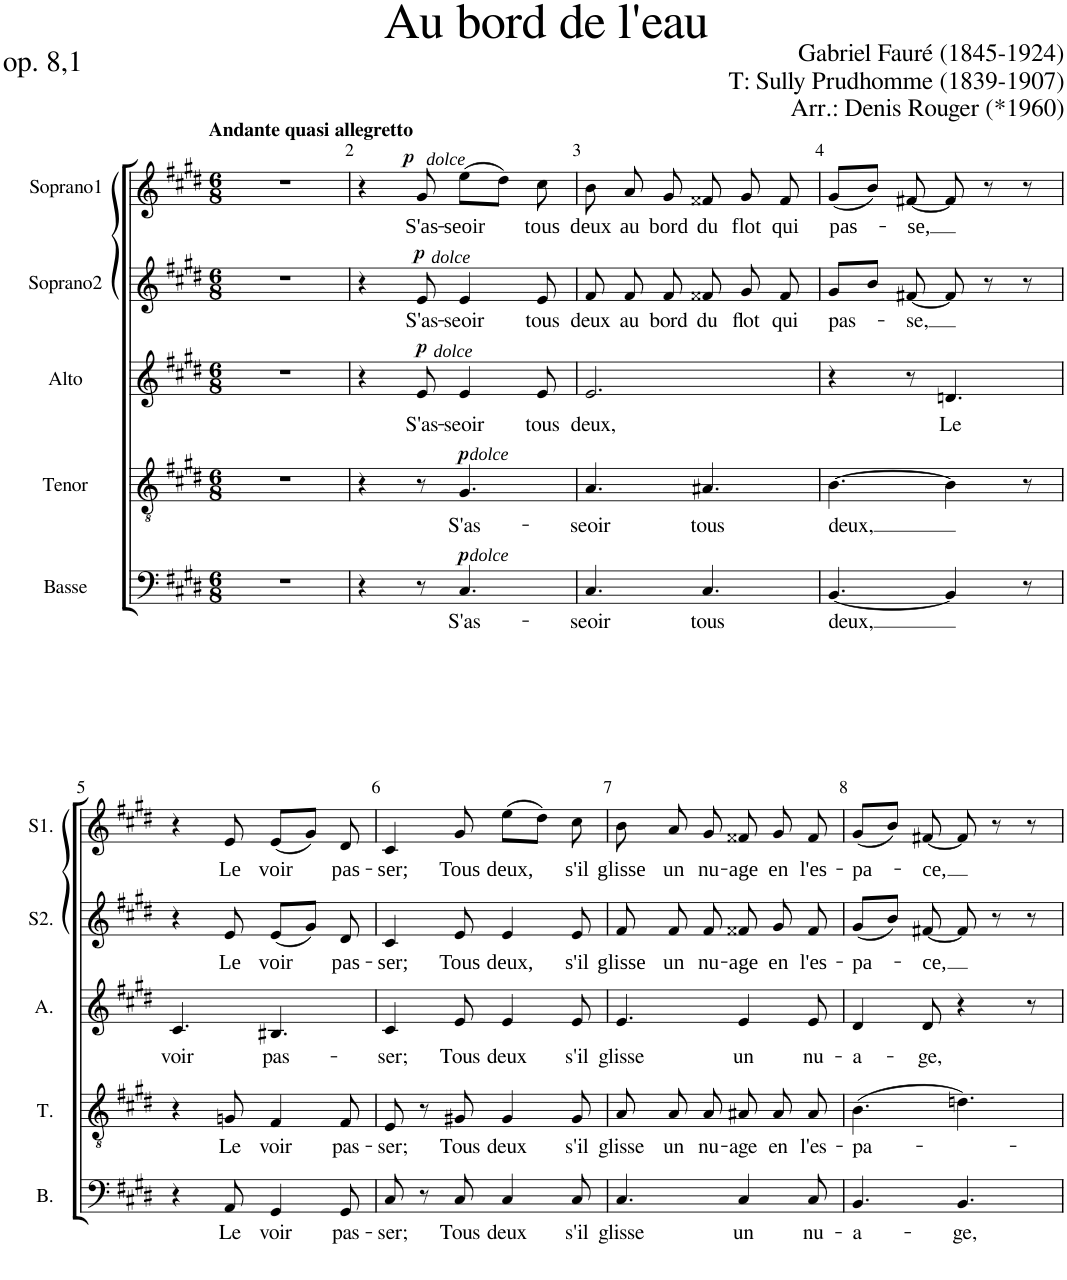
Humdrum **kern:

**kern	**text	**dynam	**kern	**text	**dynam	**kern	**text	**dynam	**kern	**text	**dynam	**kern	**text	**dynam
*part5	*part5	*part5	*part4	*part4	*part4	*part3	*part3	*part3	*part2	*part2	*part2	*part1	*part1	*part1
*staff5	*staff5	*staff5	*staff4	*staff4	*staff4	*staff3	*staff3	*staff3	*staff2	*staff2	*staff2	*staff1	*staff1	*staff1
*I"Basse	*	*	*I"Tenor	*	*	*I"Alto	*	*	*I"Soprano2	*	*	*I"Soprano1	*	*
*I'B.	*	*	*I'T.	*	*	*I'A.	*	*	*I'S2.	*	*	*I'S1.	*	*
*clefF4	*	*	*clefGv2	*	*	*clefG2	*	*	*clefG2	*	*	*clefG2	*	*
*k[f#c#g#d#]	*	*	*k[f#c#g#d#]	*	*	*k[f#c#g#d#]	*	*	*k[f#c#g#d#]	*	*	*k[f#c#g#d#]	*	*
*M6/8	*	*	*M6/8	*	*	*M6/8	*	*	*M6/8	*	*	*M6/8	*	*
=1	=1	=1	=1	=1	=1	=1	=1	=1	=1	=1	=1	=1	=1	=1
!	!	!	!	!	!	!	!	!	!	!	!	!LO:TX:a:B:t=Andante quasi allegretto	!	!
2.r	.	.	2.r	.	.	2.r	.	.	2.r	.	.	2.r	.	.
=2	=2	=2	=2	=2	=2	=2	=2	=2	=2	=2	=2	=2	=2	=2
!	!	!	!	!	!	!	!	!	!	!	!	!	!	!LO:DY:a
4r	.	.	4r	.	.	4r	.	.	4r	.	.	4r	.	p
!	!	!	!	!	!	!	!LO:LY:b	!LO:DY:a	!	!LO:LY:b	!LO:DY:a	!	!LO:LY:b	!LO:DY:a
8r	.	.	8r	.	.	8e/	S'as-	p	8e/	S'as-	p	8g#/	S'as-	other-dynamics
!	!LO:LY:b	!LO:DY:a	!	!LO:LY:b	!	!	!LO:LY:b	!	!	!LO:LY:b	!	!	!LO:LY:b	!
!	!	!LO:DY:n=1:a	!	!	!LO:DY:a	!	!	!	!	!	!	!	!	!
!	!	!	!	!	!LO:DY:n=1:a	!	!	!LO:DY:a	!	!	!LO:DY:a	!	!	!
4.C#/	S'as-	p other-dynamics	4.G#/	S'as-	p other-dynamics	4e/	-seoir	other-dynamics	4e/	-seoir	other-dynamics	(8ee\L	-seoir	.
.	.	.	.	.	.	.	.	.	.	.	.	8dd#\J)	.	.
!	!	!	!	!	!	!	!LO:LY:b	!	!	!LO:LY:b	!	!	!LO:LY:b	!
.	.	.	.	.	.	8e/	tous	.	8e/	tous	.	8cc#\	tous	.
=3	=3	=3	=3	=3	=3	=3	=3	=3	=3	=3	=3	=3	=3	=3
!	!LO:LY:b	!	!	!LO:LY:b	!	!	!LO:LY:b	!	!	!LO:LY:b	!	!	!LO:LY:b	!
4.C#/	-seoir	.	4.A/	-seoir	.	2.e/	deux,	.	8f#/	deux	.	8b\	deux	.
!	!	!	!	!	!	!	!	!	!	!LO:LY:b	!	!	!LO:LY:b	!
.	.	.	.	.	.	.	.	.	8f#/	au	.	8a/	au	.
!	!	!	!	!	!	!	!	!	!	!LO:LY:b	!	!	!LO:LY:b	!
.	.	.	.	.	.	.	.	.	8f#/	bord	.	8g#/	bord	.
!	!LO:LY:b	!	!	!LO:LY:b	!	!	!	!	!	!LO:LY:b	!	!	!LO:LY:b	!
4.C#/	tous	.	4.A#X/	tous	.	.	.	.	8f##X/	du	.	8f##X/	du	.
!	!	!	!	!	!	!	!	!	!	!LO:LY:b	!	!	!LO:LY:b	!
.	.	.	.	.	.	.	.	.	8g#/	flot	.	8g#/	flot	.
!	!	!	!	!	!	!	!	!	!	!LO:LY:b	!	!	!LO:LY:b	!
.	.	.	.	.	.	.	.	.	8f##/	qui	.	8f##/	qui	.
=4	=4	=4	=4	=4	=4	=4	=4	=4	=4	=4	=4	=4	=4	=4
!	!LO:LY:b	!	!	!LO:LY:b	!	!	!	!	!	!LO:LY:b	!	!	!LO:LY:b	!
[4.BB/	deux,	.	[4.B\	deux,	.	4r	.	.	8g#/L	pas-	.	(8g#/L	pas-	.
.	.	.	.	.	.	.	.	.	8b/J	.	.	8b/J)	.	.
!	!	!	!	!	!	!	!	!	!	!LO:LY:b	!	!	!LO:LY:b	!
.	.	.	.	.	.	8r	.	.	[8f#X/	-se,	.	[8f#X/	-se,	.
!	!	!	!	!	!	!	!LO:LY:b	!	!	!	!	!	!	!
4BB/]	.	.	4B\]	.	.	4.dn/	Le	.	8f#/]	.	.	8f#/]	.	.
.	.	.	.	.	.	.	.	.	8r	.	.	8r	.	.
8r	.	.	8r	.	.	.	.	.	8r	.	.	8r	.	.
!!LO:LB:g=z
=5	=5	=5	=5	=5	=5	=5	=5	=5	=5	=5	=5	=5	=5	=5
!	!	!	!	!	!	!	!LO:LY:b	!	!	!	!	!	!	!
4r	.	.	4r	.	.	4.c#/	voir	.	4r	.	.	4r	.	.
!	!LO:LY:b	!	!	!LO:LY:b	!	!	!	!	!	!LO:LY:b	!	!	!LO:LY:b	!
8AA/	Le	.	8Gn/	Le	.	.	.	.	8e/	Le	.	8e/	Le	.
!	!LO:LY:b	!	!	!LO:LY:b	!	!	!LO:LY:b	!	!	!LO:LY:b	!	!	!LO:LY:b	!
4GG#/	voir	.	4F#/	voir	.	4.B#X/	pas-	.	(8e/L	voir	.	(8e/L	voir	.
.	.	.	.	.	.	.	.	.	8g#/J)	.	.	8g#/J)	.	.
!	!LO:LY:b	!	!	!LO:LY:b	!	!	!	!	!	!LO:LY:b	!	!	!LO:LY:b	!
8GG#/	pas-	.	8F#/	pas-	.	.	.	.	8d#/	pas-	.	8d#/	pas-	.
=6	=6	=6	=6	=6	=6	=6	=6	=6	=6	=6	=6	=6	=6	=6
!	!LO:LY:b	!	!	!LO:LY:b	!	!	!LO:LY:b	!	!	!LO:LY:b	!	!	!LO:LY:b	!
8C#/	-ser;	.	8E/	-ser;	.	4c#/	-ser;	.	4c#/	-ser;	.	4c#/	-ser;	.
8r	.	.	8r	.	.	.	.	.	.	.	.	.	.	.
!	!LO:LY:b	!	!	!LO:LY:b	!	!	!LO:LY:b	!	!	!LO:LY:b	!	!	!LO:LY:b	!
8C#/	Tous	.	8G#X/	Tous	.	8e/	Tous	.	8e/	Tous	.	8g#/	Tous	.
!	!LO:LY:b	!	!	!LO:LY:b	!	!	!LO:LY:b	!	!	!LO:LY:b	!	!	!LO:LY:b	!
4C#/	deux	.	4G#/	deux	.	4e/	deux	.	4e/	deux,	.	(8ee\L	deux,	.
.	.	.	.	.	.	.	.	.	.	.	.	8dd#\J)	.	.
!	!LO:LY:b	!	!	!LO:LY:b	!	!	!LO:LY:b	!	!	!LO:LY:b	!	!	!LO:LY:b	!
8C#/	s'il	.	8G#/	s'il	.	8e/	s'il	.	8e/	s'il	.	8cc#\	s'il	.
=7	=7	=7	=7	=7	=7	=7	=7	=7	=7	=7	=7	=7	=7	=7
!	!LO:LY:b	!	!	!LO:LY:b	!	!	!LO:LY:b	!	!	!LO:LY:b	!	!	!LO:LY:b	!
4.C#/	glisse	.	8A/L	glisse	.	4.e/	glisse	.	8f#/	glisse	.	8b\	glisse	.
!	!	!	!	!LO:LY:b	!	!	!	!	!	!LO:LY:b	!	!	!LO:LY:b	!
.	.	.	8A/	un	.	.	.	.	8f#/	un	.	8a/	un	.
!	!	!	!	!LO:LY:b	!	!	!	!	!	!LO:LY:b	!	!	!LO:LY:b	!
.	.	.	8A/J	nu-	.	.	.	.	8f#/	nu-	.	8g#/	nu-	.
!	!LO:LY:b	!	!	!LO:LY:b	!	!	!LO:LY:b	!	!	!LO:LY:b	!	!	!LO:LY:b	!
4C#/	un	.	8A#X/L	-age	.	4e/	un	.	8f##X/	-age	.	8f##X/	-age	.
!	!	!	!	!LO:LY:b	!	!	!	!	!	!LO:LY:b	!	!	!LO:LY:b	!
.	.	.	8A#/	en	.	.	.	.	8g#/	en	.	8g#/	en	.
!	!LO:LY:b	!	!	!LO:LY:b	!	!	!LO:LY:b	!	!	!LO:LY:b	!	!	!LO:LY:b	!
8C#/	nu-	.	8A#/J	l'es-	.	8e/	nu-	.	8f##/	l'es-	.	8f##/	l'es-	.
=8	=8	=8	=8	=8	=8	=8	=8	=8	=8	=8	=8	=8	=8	=8
!	!LO:LY:b	!	!	!LO:LY:b	!	!	!LO:LY:b	!	!	!LO:LY:b	!	!	!LO:LY:b	!
4.BB/	-a-	.	(4.B\	-pa-	.	4d#/	-a-	.	(8g#/L	-pa-	.	(8g#/L	-pa-	.
.	.	.	.	.	.	.	.	.	8b/J)	.	.	8b/J)	.	.
!	!	!	!	!	!	!	!LO:LY:b	!	!	!LO:LY:b	!	!	!LO:LY:b	!
.	.	.	.	.	.	8d#/	-ge,	.	[8f#X/	ce,	.	[8f#X/	ce,	.
!	!LO:LY:b	!	!	!	!	!	!	!	!	!	!	!	!	!
4.BB/	-ge,	.	4.dn\)	.	.	4r	.	.	8f#/]	.	.	8f#/]	.	.
.	.	.	.	.	.	.	.	.	8r	.	.	8r	.	.
.	.	.	.	.	.	8r	.	.	8r	.	.	8r	.	.
=	=	=	=	=	=	=	=	=	=	=	=	=	=	=
*-	*-	*-	*-	*-	*-	*-	*-	*-	*-	*-	*-	*-	*-	*-
